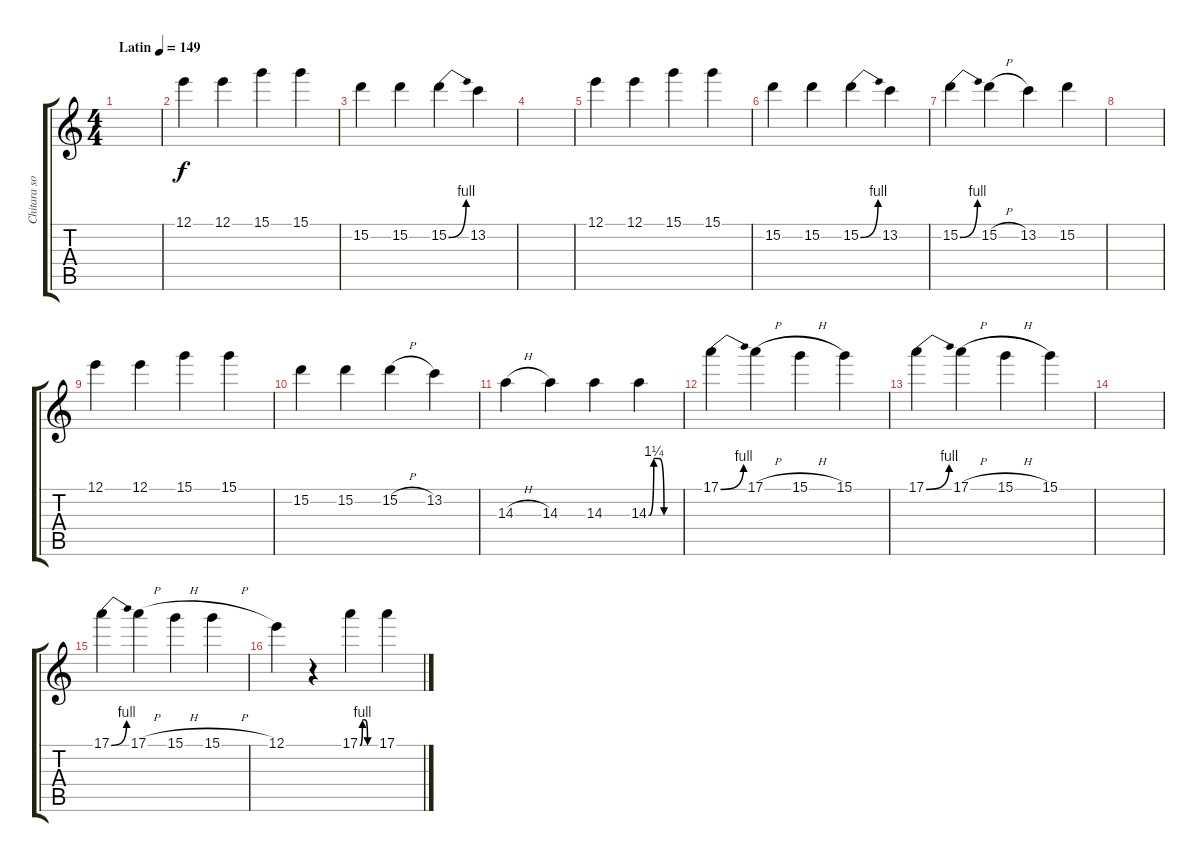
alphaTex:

\track ("Chitara solo" "Chitara so") {instrument acousticguitarnylon}
\staff {score tabs}
\tuning (E4 B3 G3 D3 A2 E2) {hide}
\ts (4 4)
\tempo (149 "Latin")
\clef g2
\ks c
|
12.1.4 12.1.4 15.1.4 15.1.4 |
15.2.4 15.2.4 15.2{be (bend 0 0 60 4)}.4 13.2.4 |
|
12.1.4 12.1.4 15.1.4 15.1.4 |
15.2.4 15.2.4 15.2{be (bend 0 0 60 4)}.4 13.2.4 |
15.2{be (bend 0 0 60 4)}.4 15.2{h}.4 13.2.4 15.2.4 |
|
12.1.4 12.1.4 15.1.4 15.1.4 |
15.2.4 15.2.4 15.2{h}.4 13.2.4 |
14.3{h}.4 14.3.4 14.3.4 14.3{be (custom 0 0 10 5 20 5 30 0 60 0)}.4 |
17.1{be (bend 0 0 60 4)}.4 17.1{h}.4 15.1{h}.4 15.1.4 |
17.1{be (bend 0 0 60 4)}.4 17.1{h}.4 15.1{h}.4 15.1.4 |
|
17.1{be (bend 0 0 60 4)}.4 17.1{h}.4 15.1{h}.4 15.1{h}.4 |
12.1.4 r.4 17.1{be (custom 0 0 10 4 20 4 30 0 60 0)}.4 17.1{h}.4
